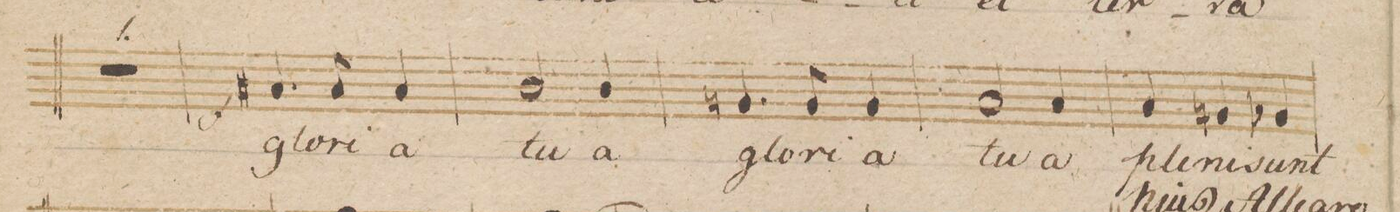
**kern	**text	**dynam
*I"Basso.	*	*
*clefF4	*	*
*k[b-]	*	*
*met(c)	*	*
*M3/4	*	*
2.r	.	.
=23	=23	=23
4.C#X/	glo-	f
8C#/	-ri-	.
4C#/	-a	.
=24	=24	=24
2D/	tu-	.
4D/	-a	.
=25	=25	=25
4.BBn/	glo-	.
8BB/	-ri-	.
4BB/	-a	.
=26	=26	=26
2C/	tu-	.
4C/	-a	.
=27	=27	=27
4C/	ple-	.
4BBn/	-ni	.
4BB-X/	sunt	.
=28	=28	=28
*-	*-	*-
